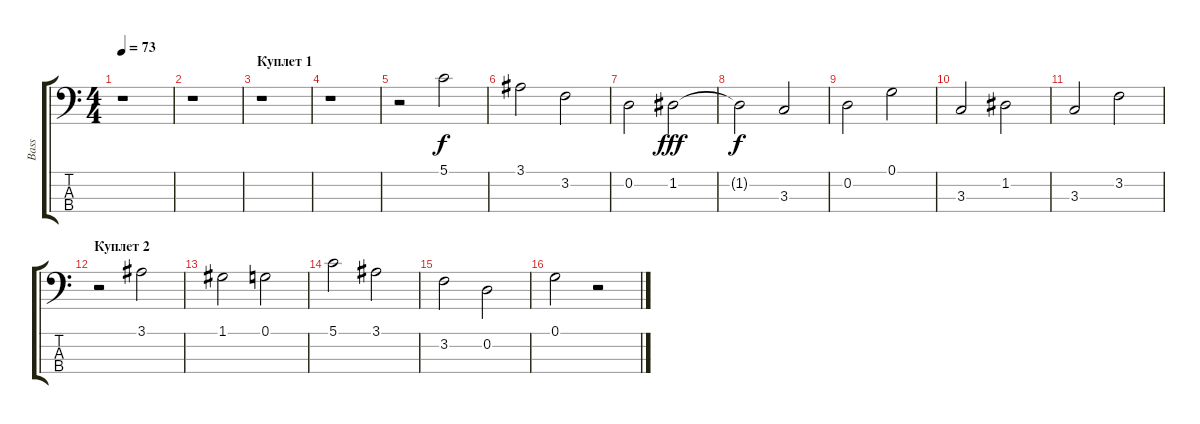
\track ("Bass" "Bass") {instrument electricbassfinger}
\staff {score tabs}
\tuning (G2 D2 A1 E1) {hide}
\ts (4 4)
\tempo 73
\clef f4
\ks c
r.1{dy f instrument electricbassfinger} |
r.1 |
\section ("" "Куплет 1")
r.1 |
r.1 |
r.2 5.1.2 |
3.1.2 3.2.2 |
0.2.2 1.2.2{dy fff} |
1.2{t}.2{dy f} 3.3.2 |
0.2.2 0.1.2 |
3.3.2 1.2.2 |
3.3.2 3.2.2 |
\section ("" "Куплет 2")
r.2 3.1.2 |
1.1.2 0.1.2 |
5.1.2 3.1.2 |
3.2.2 0.2.2 |
0.1.2 r.2
